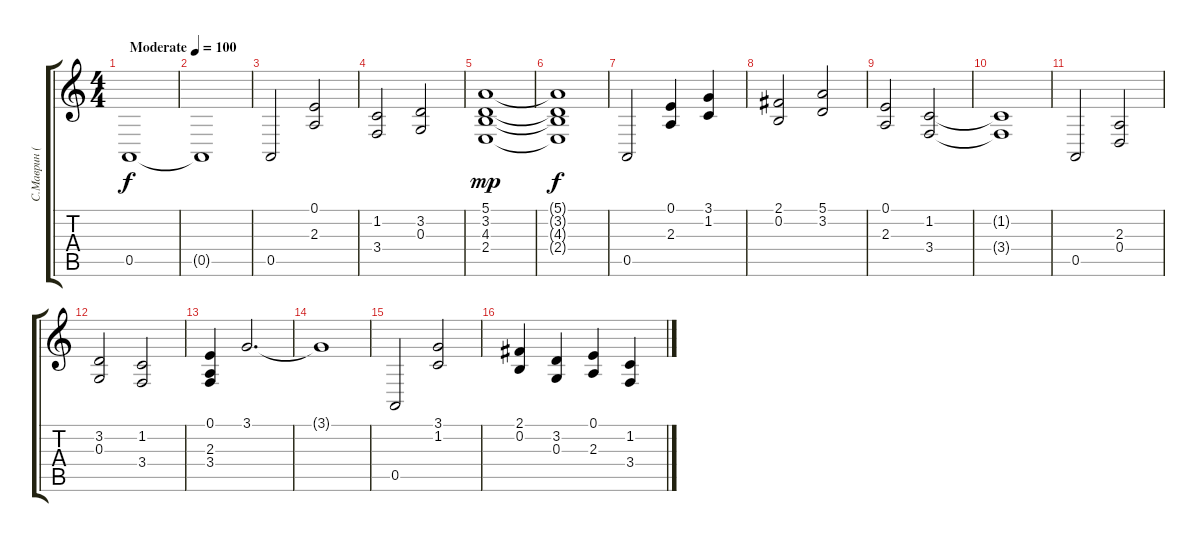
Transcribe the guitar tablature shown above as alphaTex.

\track ("С.Маврин (синтезатор)" "С.Маврин (") {instrument stringensemble1}
\staff {score tabs}
\tuning (E4 B3 G3 D3 A2 E2) {hide}
\ts (4 4)
\tempo (100 "Moderate")
\clef g2
\ks c
0.5.1{dy f instrument stringensemble1} |
0.5{t}.1 |
0.5.2 (0.1 2.3).2 |
(1.2 3.4).2 (3.2 0.3).2 |
(5.1 3.2 4.3 2.4).1{dy mp} |
(5.1{t} 3.2{t} 4.3{t} 2.4{t}).1{dy f} |
0.5.2 (0.1 2.3).4 (3.1 1.2).4 |
(2.1 0.2).2 (5.1 3.2).2 |
(0.1 2.3).2 (1.2 3.4).2 |
(1.2{t} 3.4{t}).1 |
0.5.2 (2.3 0.4).2 |
(3.2 0.3).2 (1.2 3.4).2 |
(0.1 2.3 3.4).4 3.1.2{d} |
3.1{t}.1 |
0.5.2 (3.1 1.2).2 |
(2.1 0.2).4 (3.2 0.3).4 (0.1 2.3).4 (1.2 3.4).4
